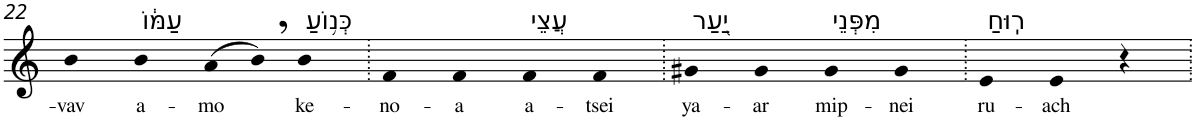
**kern	**text
*part1	*part1
*staff1	*staff1
*I"Piano	*
*I'Pno	*
!!LO:PB:g=z
*clefG2	*
*k[]	*
=22	=22
!	!LO:LY:b
4b	-vav
!LO:TX:a:t=עַמּ֔וֹ	!
!	!LO:LY:b
4b	a-
!	!LO:LY:b
(8a	-mo
8b,)	.
!LO:TX:a:t=כְּנ֥וֹעַ	!
!	!LO:LY:b
4b	ke-
=23.	=23.
!	!LO:LY:b
4f	-no-
!	!LO:LY:b
4f	-a
!LO:TX:a:t=עֲצֵי	!
!	!LO:LY:b
4f	a-
!	!LO:LY:b
4f	-tsei
=24.	=24.
!LO:TX:a:t=יַ֖עַר	!
!	!LO:LY:b
4g#X	ya-
!	!LO:LY:b
4g#	-ar
!LO:TX:a:t=מִפְּנֵי	!
!	!LO:LY:b
4g#	mip-
!	!LO:LY:b
4g#	-nei
=25.	=25.
!LO:TX:a:t=רֽוּחַ	!
!	!LO:LY:b
4e	ru-
!	!LO:LY:b
4e	-ach
4r	.
=.	=.
*-	*-
